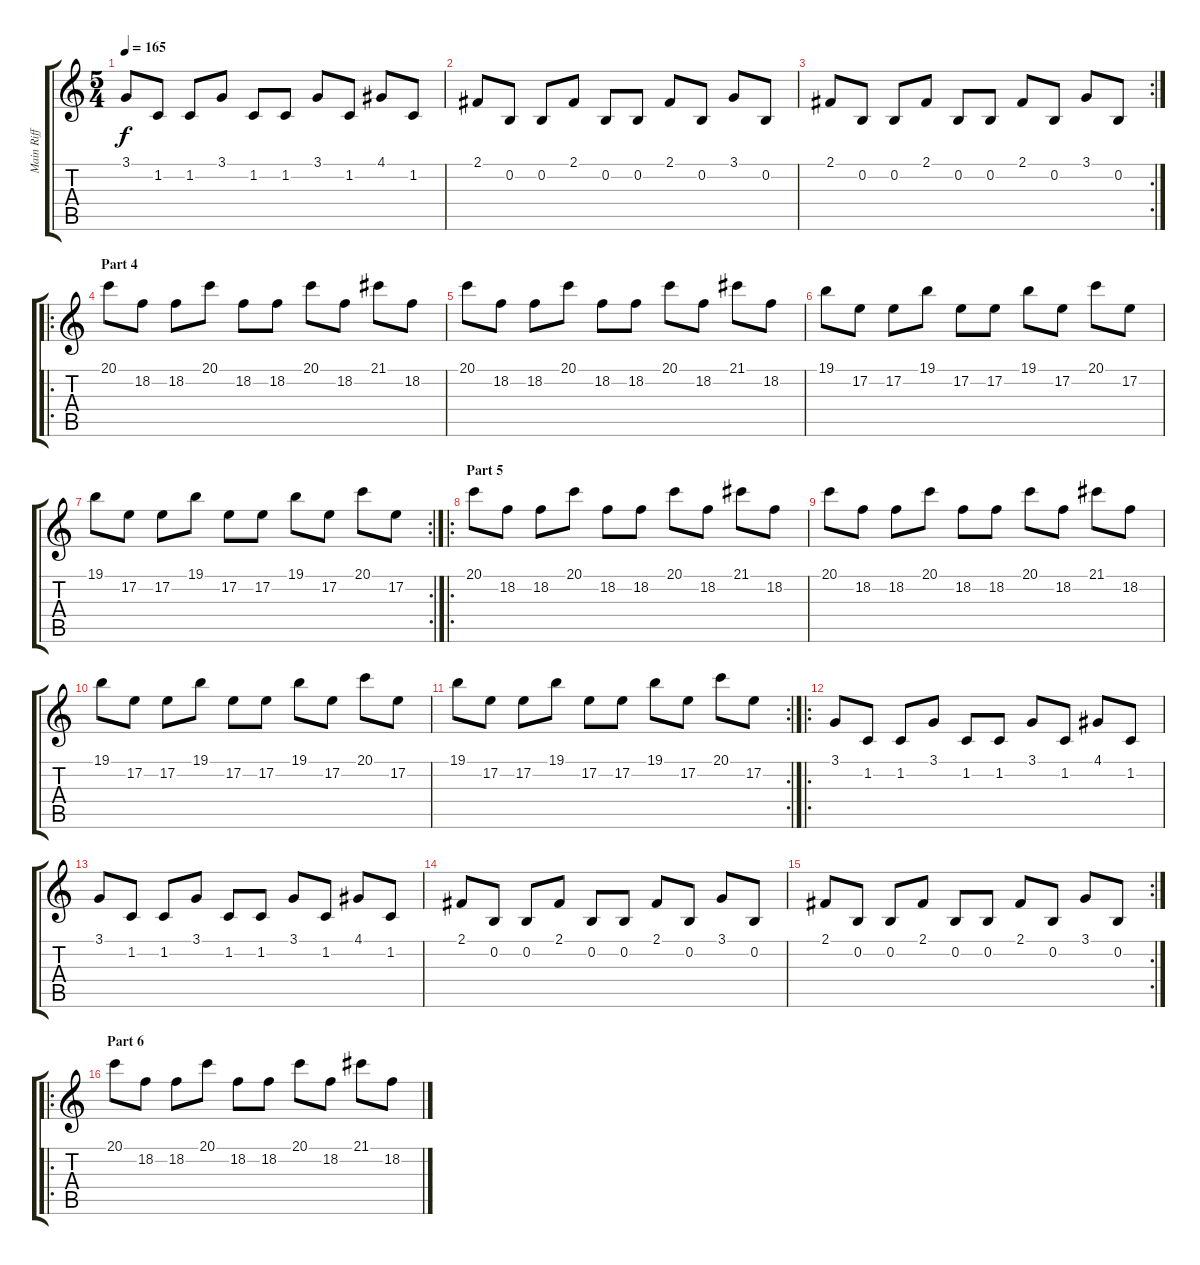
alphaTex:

\track ("Main Riff" "Main Riff") {instrument brightacousticpiano}
\staff {score tabs}
\tuning (E4 B3 G3 D3 A2 E2) {hide}
\ts (5 4)
\tempo 165
\clef g2
\ks c
3.1.8{dy f} 1.2.8 1.2.8 3.1.8 1.2.8 1.2.8 3.1.8 1.2.8 4.1.8 1.2.8 |
2.1.8 0.2.8 0.2.8 2.1.8 0.2.8 0.2.8 2.1.8 0.2.8 3.1.8 0.2.8 |
\rc 2
2.1.8 0.2.8 0.2.8 2.1.8 0.2.8 0.2.8 2.1.8 0.2.8 3.1.8 0.2.8 |
\ro
\section ("" "Part 4")
20.1.8 18.2.8 18.2.8 20.1.8 18.2.8 18.2.8 20.1.8 18.2.8 21.1.8 18.2.8 |
20.1.8 18.2.8 18.2.8 20.1.8 18.2.8 18.2.8 20.1.8 18.2.8 21.1.8 18.2.8 |
19.1.8 17.2.8 17.2.8 19.1.8 17.2.8 17.2.8 19.1.8 17.2.8 20.1.8 17.2.8 |
\rc 2
19.1.8 17.2.8 17.2.8 19.1.8 17.2.8 17.2.8 19.1.8 17.2.8 20.1.8 17.2.8 |
\ro
\section ("" "Part 5")
20.1.8 18.2.8 18.2.8 20.1.8 18.2.8 18.2.8 20.1.8 18.2.8 21.1.8 18.2.8 |
20.1.8 18.2.8 18.2.8 20.1.8 18.2.8 18.2.8 20.1.8 18.2.8 21.1.8 18.2.8 |
19.1.8 17.2.8 17.2.8 19.1.8 17.2.8 17.2.8 19.1.8 17.2.8 20.1.8 17.2.8 |
\rc 2
19.1.8 17.2.8 17.2.8 19.1.8 17.2.8 17.2.8 19.1.8 17.2.8 20.1.8 17.2.8 |
\ro
3.1.8 1.2.8 1.2.8 3.1.8 1.2.8 1.2.8 3.1.8 1.2.8 4.1.8 1.2.8 |
3.1.8 1.2.8 1.2.8 3.1.8 1.2.8 1.2.8 3.1.8 1.2.8 4.1.8 1.2.8 |
2.1.8 0.2.8 0.2.8 2.1.8 0.2.8 0.2.8 2.1.8 0.2.8 3.1.8 0.2.8 |
\rc 2
2.1.8 0.2.8 0.2.8 2.1.8 0.2.8 0.2.8 2.1.8 0.2.8 3.1.8 0.2.8 |
\ro
\section ("" "Part 6")
20.1.8 18.2.8 18.2.8 20.1.8 18.2.8 18.2.8 20.1.8 18.2.8 21.1.8 18.2.8
